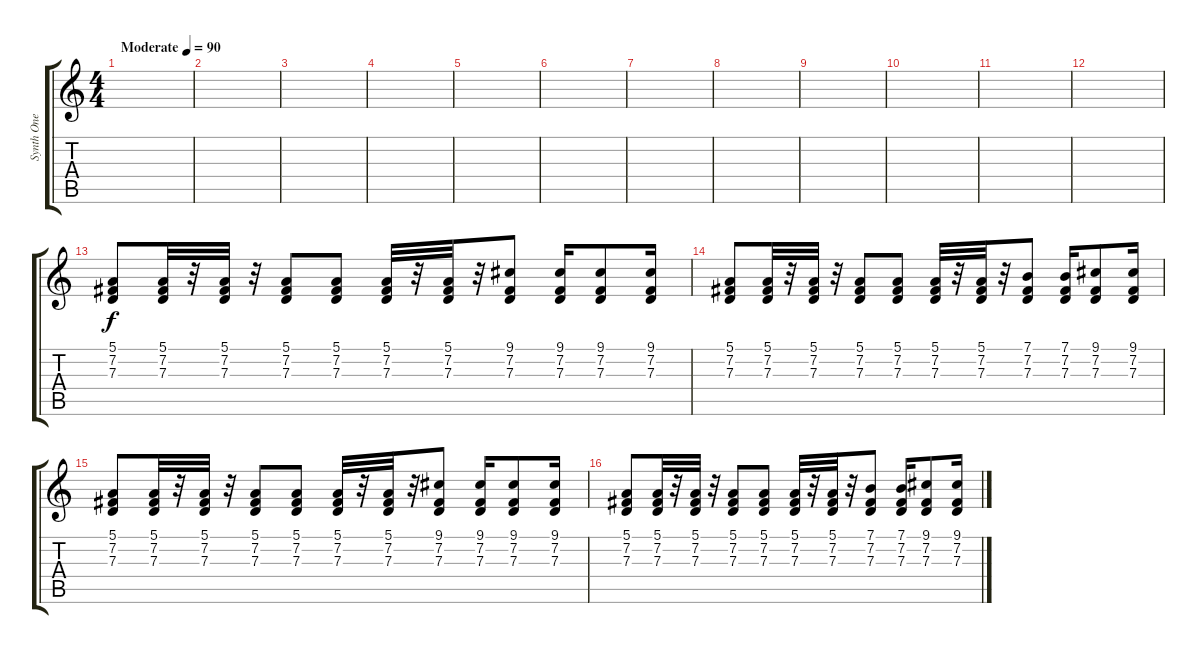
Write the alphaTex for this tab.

\track ("Synth One" "Synth One") {instrument lead2sawtooth}
\staff {score tabs}
\tuning (E4 B3 G3 D3 A2 E2) {hide}
\ts (4 4)
\tempo (90 "Moderate")
\clef g2
\ks c
|
|
|
|
|
|
|
|
|
|
|
|
(5.1 7.2 7.3).8 (5.1 7.2 7.3).32 r.32 (5.1 7.2 7.3).32 r.32 (5.1 7.2 7.3).8 (5.1 7.2 7.3).8 (5.1 7.2 7.3).32 r.32 (5.1 7.2 7.3).32 r.32 (9.1 7.2 7.3).8 (9.1 7.2 7.3).16 (9.1 7.2 7.3).8 (9.1 7.2 7.3).16 |
(5.1 7.2 7.3).8 (5.1 7.2 7.3).32 r.32 (5.1 7.2 7.3).32 r.32 (5.1 7.2 7.3).8 (5.1 7.2 7.3).8 (5.1 7.2 7.3).32 r.32 (5.1 7.2 7.3).32 r.32 (7.1 7.2 7.3).8 (7.1 7.2 7.3).16 (9.1 7.2 7.3).8 (9.1 7.2 7.3).16 |
(5.1 7.2 7.3).8 (5.1 7.2 7.3).32 r.32 (5.1 7.2 7.3).32 r.32 (5.1 7.2 7.3).8 (5.1 7.2 7.3).8 (5.1 7.2 7.3).32 r.32 (5.1 7.2 7.3).32 r.32 (9.1 7.2 7.3).8 (9.1 7.2 7.3).16 (9.1 7.2 7.3).8 (9.1 7.2 7.3).16 |
(5.1 7.2 7.3).8 (5.1 7.2 7.3).32 r.32 (5.1 7.2 7.3).32 r.32 (5.1 7.2 7.3).8 (5.1 7.2 7.3).8 (5.1 7.2 7.3).32 r.32 (5.1 7.2 7.3).32 r.32 (7.1 7.2 7.3).8 (7.1 7.2 7.3).16 (9.1 7.2 7.3).8 (9.1 7.2 7.3).16
